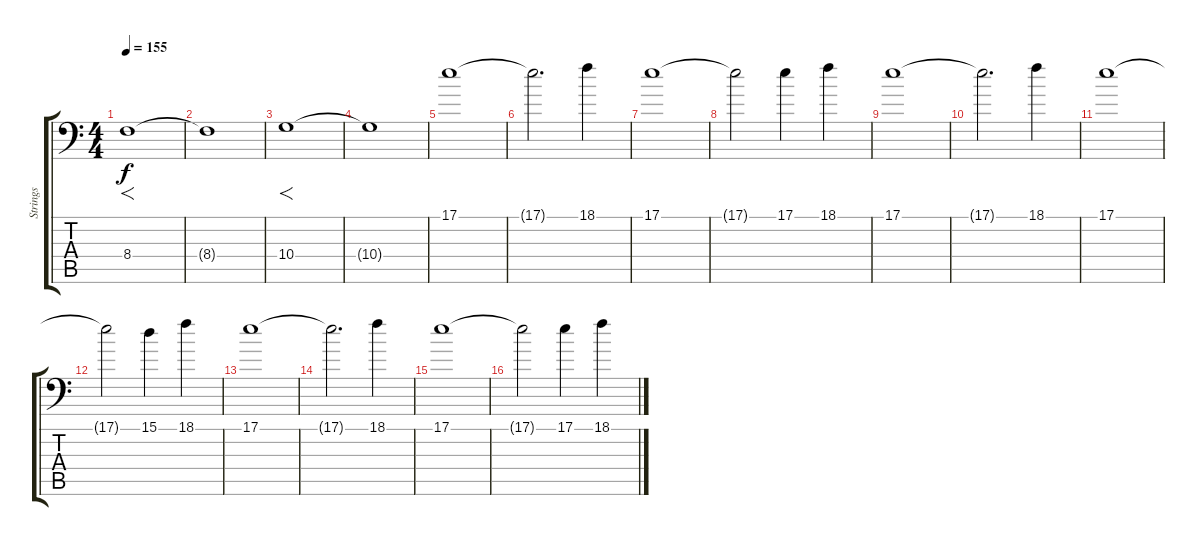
\track ("Strings" "Strings") {instrument stringensemble1}
\staff {score tabs}
\tuning (B3 Gb3 D3 A2 E2 A1) {hide}
\ts (4 4)
\tempo 155
\clef f4
\ks c
8.4.1{f dy f} |
8.4{t}.1 |
10.4.1{f} |
10.4{t}.1 |
17.1.1{volume 14} |
17.1{t}.2{d} 18.1.4 |
17.1.1 |
17.1{t}.2 17.1.4 18.1.4 |
17.1.1 |
17.1{t}.2{d} 18.1.4 |
17.1.1 |
17.1{t}.2 15.1.4 18.1.4 |
17.1.1 |
17.1{t}.2{d} 18.1.4 |
17.1.1 |
17.1{t}.2 17.1.4 18.1.4
